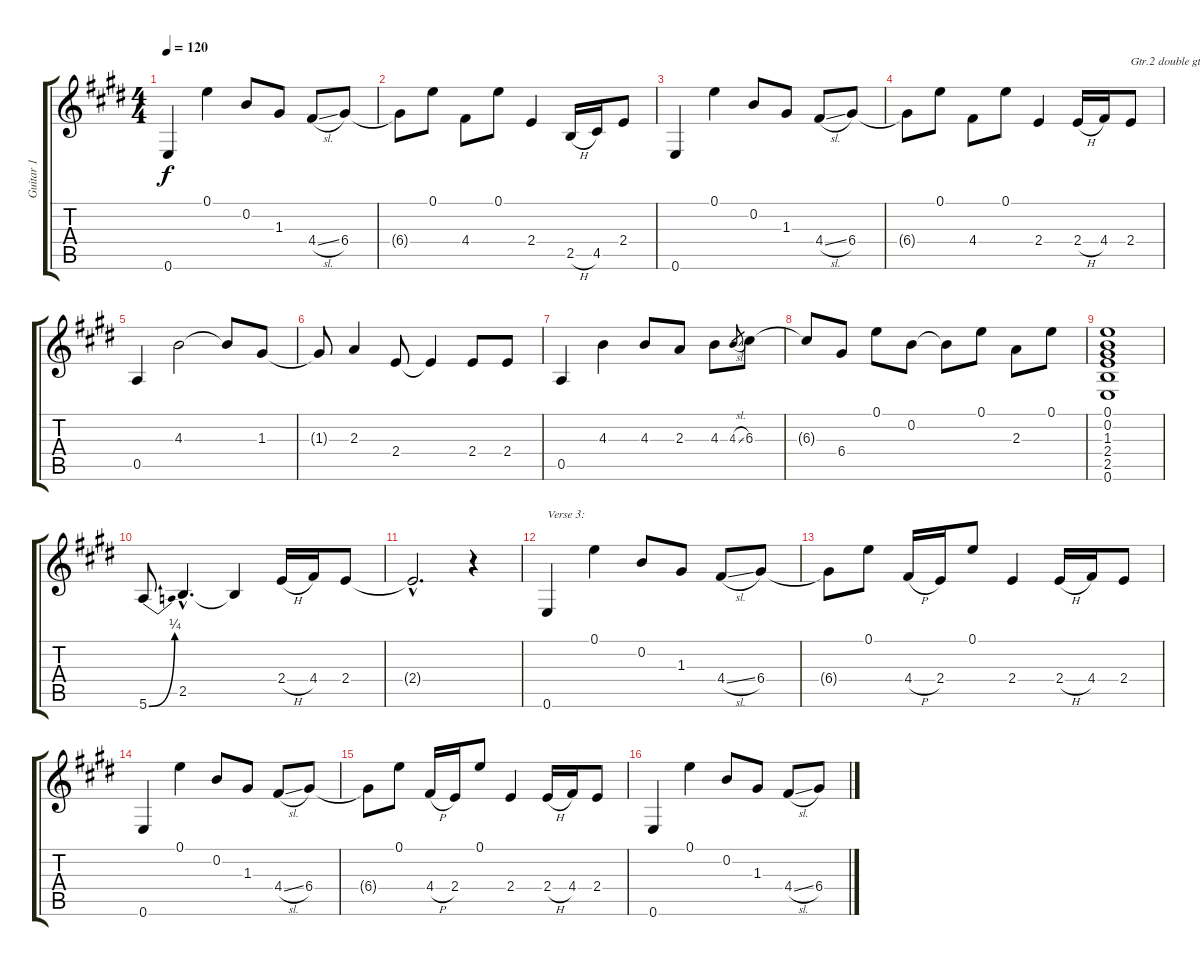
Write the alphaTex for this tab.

\track ("Guitar 1" "Guitar 1") {instrument electricguitarjazz}
\staff {score tabs}
\tuning (E4 B3 G3 D3 A2 E2) {hide}
\ts (4 4)
\tempo 120
\clef g2
\ks e
0.6.4{dy f} 0.1.4 0.2.8 1.3.8 4.4{sl}.8 6.4.8 |
6.4{t}.8 0.1.8 4.4.8 0.1.8 2.4.4 2.5{h}.16 4.5.16 2.4.8 |
0.6.4 0.1.4 0.2.8 1.3.8 4.4{sl}.8 6.4.8 |
6.4{t}.8 0.1.8 4.4.8 0.1.8 2.4.4 2.4{h}.16 4.4.16 2.4.8{txt "Gtr.2 double gtr.1 8va next 4 bars"} |
0.5.4 4.3.2 4.3{t}.8 1.3.8 |
1.3{t}.8 2.3.4 2.4.8 2.4{t}.4 2.4.8 2.4.8 |
0.5.4 4.3.4 4.3.8 2.3.8 4.3.8 4.3{sl}.8{gr} 6.3.8 |
6.3{t}.8 6.4.8 0.1.8 0.2.8 0.2{t}.8 0.1.8 2.3.8 0.1.8 |
(0.1 0.2 1.3 2.4 2.5 0.6).1 |
5.6{be (bend 0 0 60 1)}.8 2.5{hac}.4{d} 2.5{t}.4 2.4{h}.16 4.4.16 2.4.8 |
2.4{hac t}.2{d} r.4 |
0.6.4{txt "Verse 3:"} 0.1.4 0.2.8 1.3.8 4.4{sl}.8 6.4.8 |
6.4{t}.8 0.1.8 4.4{h}.16 2.4.16 0.1.8 2.4.4 2.4{h}.16 4.4.16 2.4.8 |
0.6.4 0.1.4 0.2.8 1.3.8 4.4{sl}.8 6.4.8 |
6.4{t}.8 0.1.8 4.4{h}.16 2.4.16 0.1.8 2.4.4 2.4{h}.16 4.4.16 2.4.8 |
0.6.4 0.1.4 0.2.8 1.3.8 4.4{sl}.8 6.4.8
